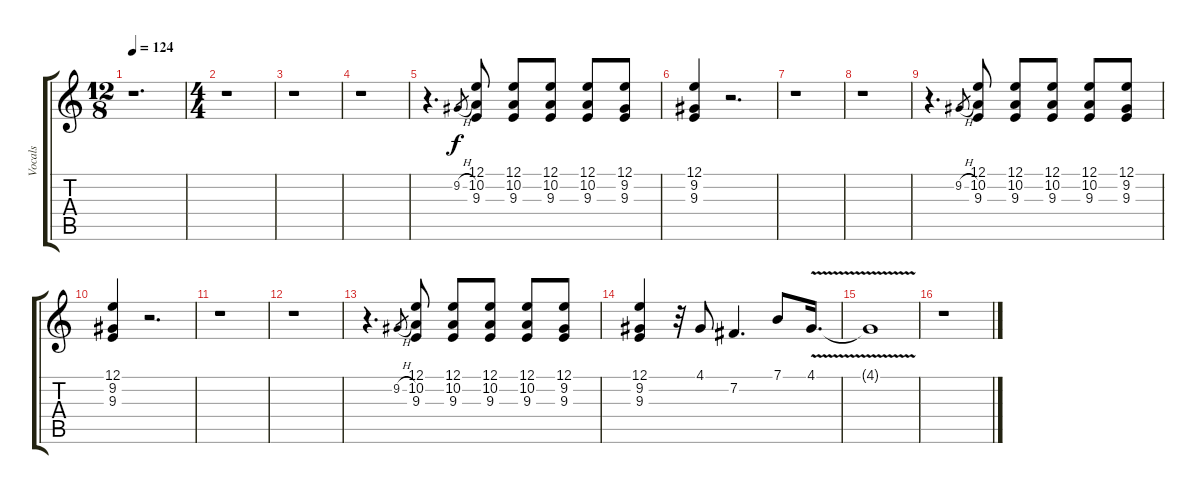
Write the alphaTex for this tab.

\track ("Vocals" "Vocals") {instrument lead2sawtooth}
\staff {score tabs}
\tuning (E4 B3 G3 D3 A2 E2) {hide}
\ts (12 8)
\tempo 124
\clef g2
\ks c
r.1{d dy f} |
\ts (4 4)
r.1 |
r.1 |
r.1 |
r.4{d} 9.2{h}.8{gr} (12.1 10.2 9.3).8 (12.1 10.2 9.3).8 (12.1 10.2 9.3).8 (12.1 10.2 9.3).8 (12.1 9.2 9.3).8 |
(12.1 9.2 9.3).4 r.2{d} |
r.1 |
r.1 |
r.4{d} 9.2{h}.8{gr} (12.1 10.2 9.3).8 (12.1 10.2 9.3).8 (12.1 10.2 9.3).8 (12.1 10.2 9.3).8 (12.1 9.2 9.3).8 |
(12.1 9.2 9.3).4 r.2{d} |
r.1 |
r.1 |
r.4{d} 9.2{h}.8{gr} (12.1 10.2 9.3).8 (12.1 10.2 9.3).8 (12.1 10.2 9.3).8 (12.1 10.2 9.3).8 (12.1 9.2 9.3).8 |
(12.1 9.2 9.3).4 r.32 4.1.8 7.2.4{d} 7.1.8 4.1{v}.16{d volume 11} |
4.1{v t}.1 |
r.1
